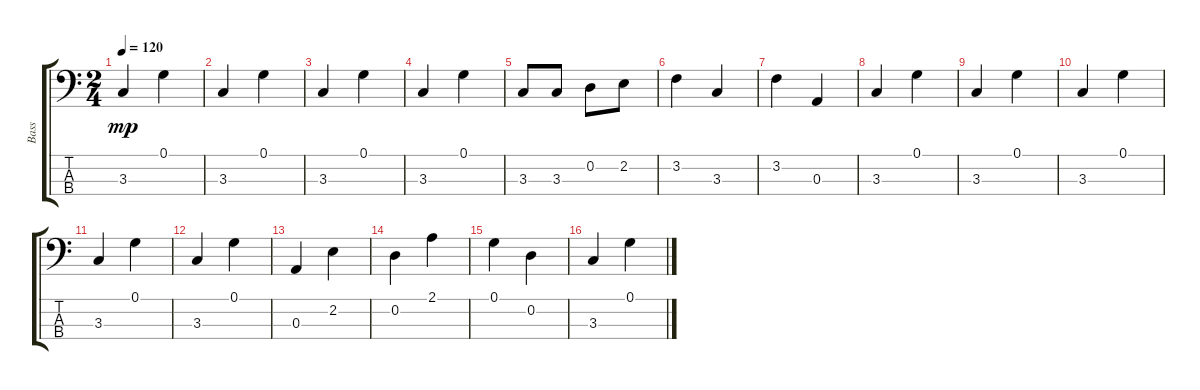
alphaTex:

\track ("Bass" "Bass") {instrument electricbassfinger}
\staff {score tabs}
\tuning (G2 D2 A1 E1) {hide}
\ts (2 4)
\tempo 120
\clef f4
\ks c
3.3.4{dy mp} 0.1.4 |
3.3.4 0.1.4 |
3.3.4 0.1.4 |
3.3.4 0.1.4 |
3.3.8 3.3.8 0.2.8 2.2.8 |
3.2.4 3.3.4 |
3.2.4 0.3.4 |
3.3.4 0.1.4 |
3.3.4 0.1.4 |
3.3.4 0.1.4 |
3.3.4 0.1.4 |
3.3.4 0.1.4 |
0.3.4 2.2.4 |
0.2.4 2.1.4 |
0.1.4 0.2.4 |
3.3.4 0.1.4
